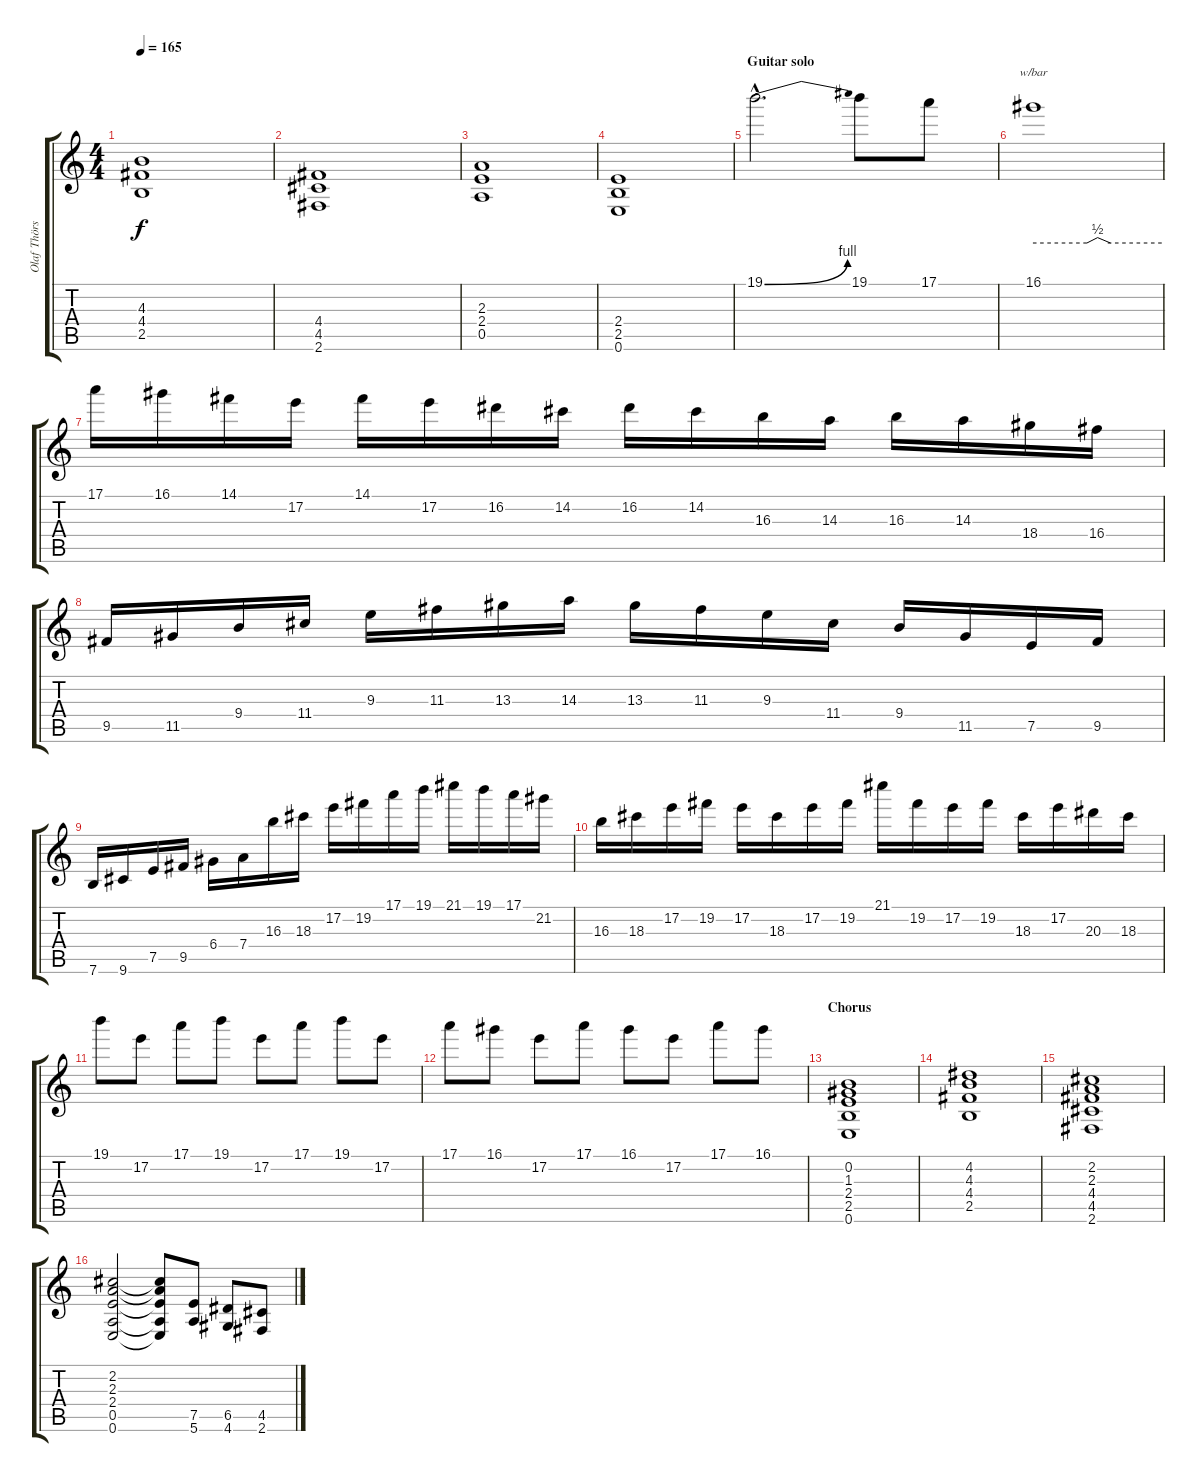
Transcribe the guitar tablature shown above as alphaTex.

\track ("Olaf Thörsen (Guitar)" "Olaf Thörs") {instrument distortionguitar}
\staff {score tabs}
\tuning (E4 B3 G3 D3 A2 E2) {hide}
\ts (4 4)
\tempo 165
\clef g2
\ks c
(4.3 4.4 2.5).1{dy f} |
(4.4 4.5 2.6).1 |
(2.3 2.4 0.5).1 |
(2.4 2.5 0.6).1 |
\section ("" "Guitar solo")
19.1{be (bend 0 0 60 4) hac}.2{d} 19.1.8 17.1.8 |
16.1.1{tbe (custom default 0 0 25 0 30 2 36 0 60 0)} |
17.1.16 16.1.16 14.1.16 17.2.16 14.1.16 17.2.16 16.2.16 14.2.16 16.2.16 14.2.16 16.3.16 14.3.16 16.3.16 14.3.16 18.4.16 16.4.16 |
9.5.16 11.5.16 9.4.16 11.4.16 9.3.16 11.3.16 13.3.16 14.3.16 13.3.16 11.3.16 9.3.16 11.4.16 9.4.16 11.5.16 7.5.16 9.5.16 |
7.6.16 9.6.16 7.5.16 9.5.16 6.4.16 7.4.16 16.3.16 18.3.16 17.2.16 19.2.16 17.1.16 19.1.16 21.1.16 19.1.16 17.1.16 21.2.16 |
16.3.16 18.3.16 17.2.16 19.2.16 17.2.16 18.3.16 17.2.16 19.2.16 21.1.16 19.2.16 17.2.16 19.2.16 18.3.16 17.2.16 20.3.16 18.3.16 |
19.1.8 17.2.8 17.1.8 19.1.8 17.2.8 17.1.8 19.1.8 17.2.8 |
17.1.8 16.1.8 17.2.8 17.1.8 16.1.8 17.2.8 17.1.8 16.1.8 |
\section ("" "Chorus")
(0.2 1.3 2.4 2.5 0.6).1 |
(4.2 4.3 4.4 2.5).1 |
(2.2 2.3 4.4 4.5 2.6).1 |
(2.2 2.3 2.4 0.5 0.6).2 (2.2{t} 2.3{t} 2.4{t} 0.5{t} 0.6{t}).8 (7.5 5.6).8 (6.5 4.6).8 (4.5 2.6).8
